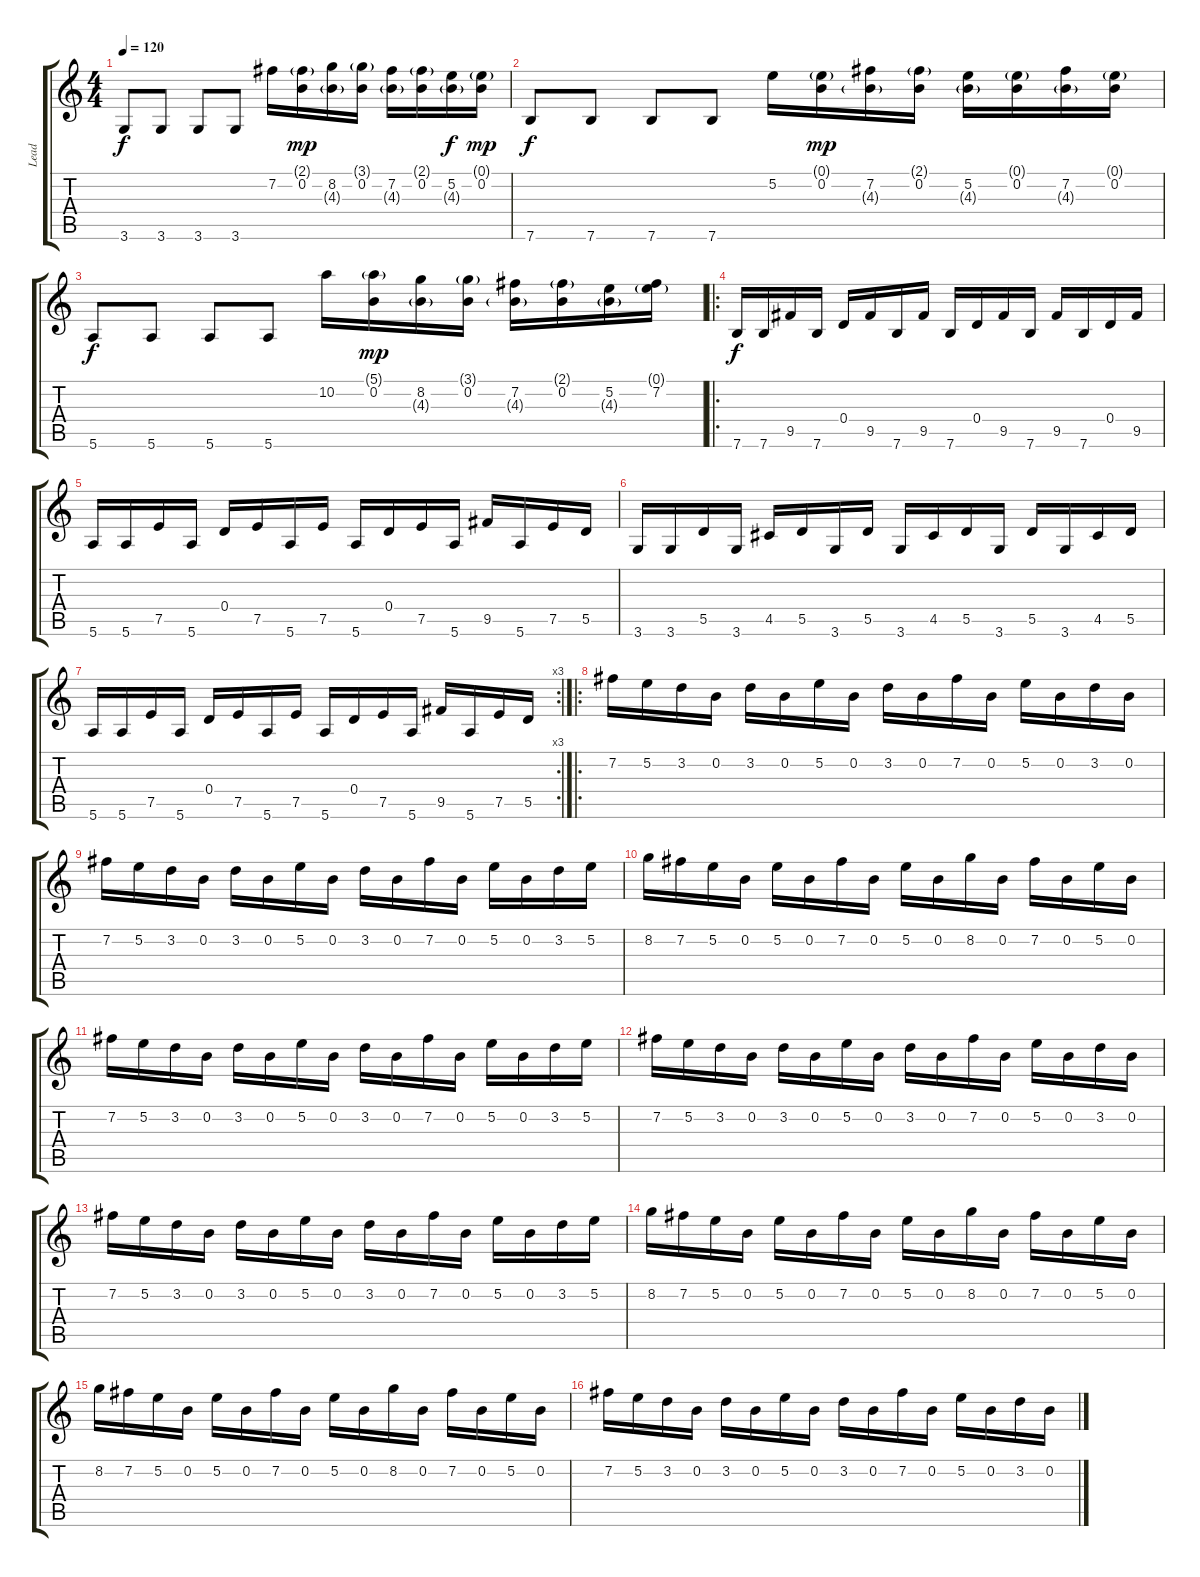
\track ("Lead" "Lead") {instrument distortionguitar}
\staff {score tabs}
\tuning (E4 B3 G3 D3 A2 E2) {hide}
\ts (4 4)
\tempo 120
\clef g2
\ks c
3.6.8{dy f} 3.6.8 3.6.8 3.6.8 7.2.16 (2.1{g} 0.2).16{dy mp} (8.2 4.3{g}).16 (3.1{g} 0.2).16 (7.2 4.3{g}).16 (2.1{g} 0.2).16 (5.2 4.3{g}).16{dy f} (0.1{g} 0.2).16{dy mp} |
7.6.8{dy f} 7.6.8 7.6.8 7.6.8 5.2.16 (0.1{g} 0.2).16{dy mp} (7.2 4.3{g}).16 (2.1{g} 0.2).16 (5.2 4.3{g}).16 (0.1{g} 0.2).16 (7.2 4.3{g}).16 (0.1{g} 0.2).16 |
5.6.8{dy f} 5.6.8 5.6.8 5.6.8 10.2.16 (5.1{g} 0.2).16{dy mp} (8.2 4.3{g}).16 (3.1{g} 0.2).16 (7.2 4.3{g}).16 (2.1{g} 0.2).16 (5.2 4.3{g}).16 (0.1{g} 7.2).16 |
\ro
7.6.16{dy f} 7.6.16 9.5.16 7.6.16 0.4.16 9.5.16 7.6.16 9.5.16 7.6.16 0.4.16 9.5.16 7.6.16 9.5.16 7.6.16 0.4.16 9.5.16 |
5.6.16 5.6.16 7.5.16 5.6.16 0.4.16 7.5.16 5.6.16 7.5.16 5.6.16 0.4.16 7.5.16 5.6.16 9.5.16 5.6.16 7.5.16 5.5.16 |
3.6.16 3.6.16 5.5.16 3.6.16 4.5.16 5.5.16 3.6.16 5.5.16 3.6.16 4.5.16 5.5.16 3.6.16 5.5.16 3.6.16 4.5.16 5.5.16 |
\rc 3
5.6.16 5.6.16 7.5.16 5.6.16 0.4.16 7.5.16 5.6.16 7.5.16 5.6.16 0.4.16 7.5.16 5.6.16 9.5.16 5.6.16 7.5.16 5.5.16 |
\ro
7.2.16 5.2.16 3.2.16 0.2.16 3.2.16 0.2.16 5.2.16 0.2.16 3.2.16 0.2.16 7.2.16 0.2.16 5.2.16 0.2.16 3.2.16 0.2.16 |
7.2.16 5.2.16 3.2.16 0.2.16 3.2.16 0.2.16 5.2.16 0.2.16 3.2.16 0.2.16 7.2.16 0.2.16 5.2.16 0.2.16 3.2.16 5.2.16 |
8.2.16 7.2.16 5.2.16 0.2.16 5.2.16 0.2.16 7.2.16 0.2.16 5.2.16 0.2.16 8.2.16 0.2.16 7.2.16 0.2.16 5.2.16 0.2.16 |
7.2.16 5.2.16 3.2.16 0.2.16 3.2.16 0.2.16 5.2.16 0.2.16 3.2.16 0.2.16 7.2.16 0.2.16 5.2.16 0.2.16 3.2.16 5.2.16 |
7.2.16 5.2.16 3.2.16 0.2.16 3.2.16 0.2.16 5.2.16 0.2.16 3.2.16 0.2.16 7.2.16 0.2.16 5.2.16 0.2.16 3.2.16 0.2.16 |
7.2.16 5.2.16 3.2.16 0.2.16 3.2.16 0.2.16 5.2.16 0.2.16 3.2.16 0.2.16 7.2.16 0.2.16 5.2.16 0.2.16 3.2.16 5.2.16 |
8.2.16 7.2.16 5.2.16 0.2.16 5.2.16 0.2.16 7.2.16 0.2.16 5.2.16 0.2.16 8.2.16 0.2.16 7.2.16 0.2.16 5.2.16 0.2.16 |
8.2.16 7.2.16 5.2.16 0.2.16 5.2.16 0.2.16 7.2.16 0.2.16 5.2.16 0.2.16 8.2.16 0.2.16 7.2.16 0.2.16 5.2.16 0.2.16 |
7.2.16 5.2.16 3.2.16 0.2.16 3.2.16 0.2.16 5.2.16 0.2.16 3.2.16 0.2.16 7.2.16 0.2.16 5.2.16 0.2.16 3.2.16 0.2.16
